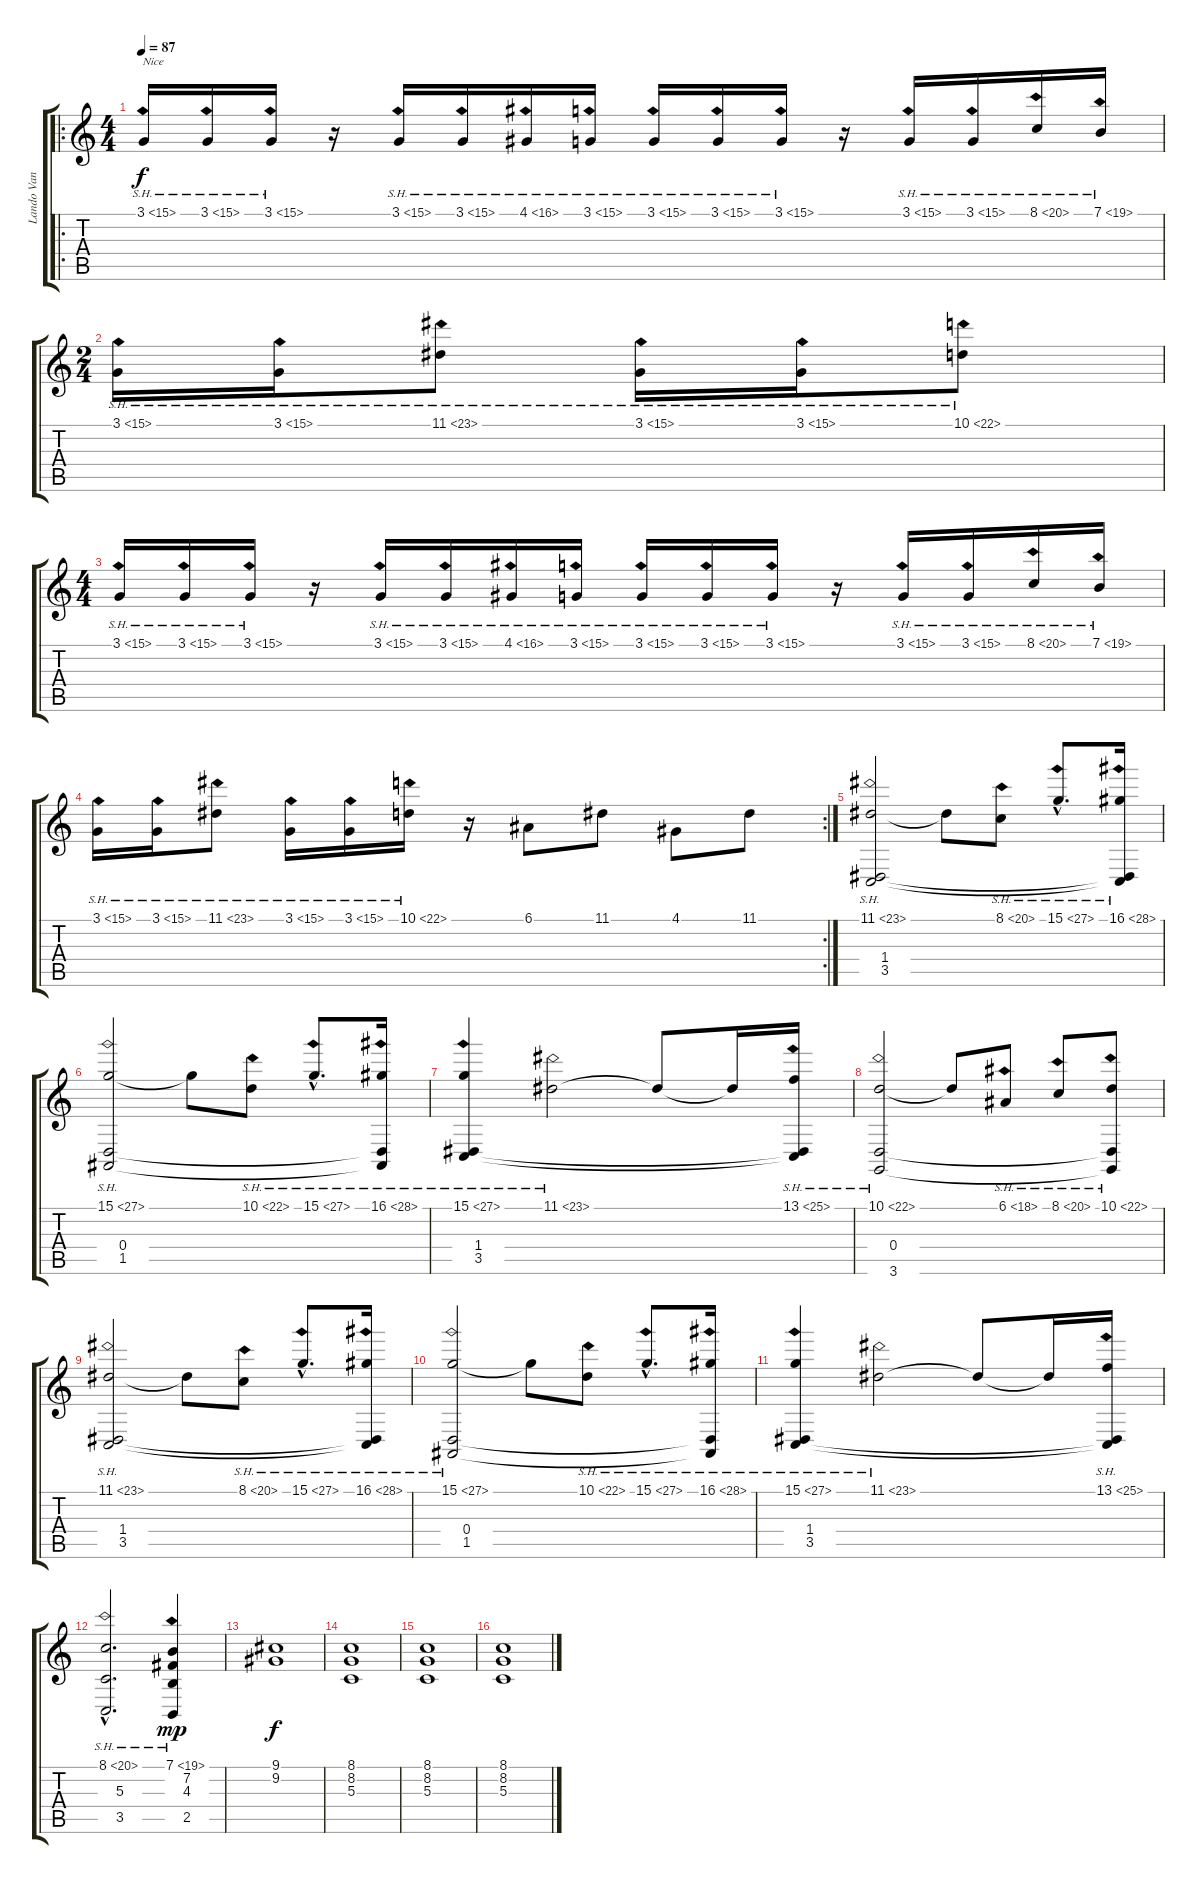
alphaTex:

\track ("Lando Van Gils" "Lando Van ") {instrument stringensemble1}
\staff {score tabs}
\tuning (E4 B3 G3 D3 A2 E2) {hide}
\ro
\ts (4 4)
\tempo 87
\clef g2
\ks c
3.1{sh 12}.16{txt "Nice" dy f} 3.1{sh 12}.16 3.1{sh 12}.16 r.16 3.1{sh 12}.16 3.1{sh 12}.16 4.1{sh 12}.16 3.1{sh 12}.16 3.1{sh 12}.16 3.1{sh 12}.16 3.1{sh 12}.16 r.16 3.1{sh 12}.16 3.1{sh 12}.16 8.1{sh 12}.16 7.1{sh 12}.16 |
\ts (2 4)
3.1{sh 12}.16 3.1{sh 12}.16 11.1{sh 12}.8 3.1{sh 12}.16 3.1{sh 12}.16 10.1{sh 12}.8 |
\ts (4 4)
3.1{sh 12}.16 3.1{sh 12}.16 3.1{sh 12}.16 r.16 3.1{sh 12}.16 3.1{sh 12}.16 4.1{sh 12}.16 3.1{sh 12}.16 3.1{sh 12}.16 3.1{sh 12}.16 3.1{sh 12}.16 r.16 3.1{sh 12}.16 3.1{sh 12}.16 8.1{sh 12}.16 7.1{sh 12}.16 |
\rc 2
3.1{sh 12}.16 3.1{sh 12}.16 11.1{sh 12}.8 3.1{sh 12}.16 3.1{sh 12}.16 10.1{sh 12}.16 r.16 6.1.8 11.1.8 4.1.8 11.1.8 |
(11.1{sh 12} 1.4 3.5).2{volume 15} 11.1{t}.8 8.1{sh 12}.8 15.1{sh 12 hac}.8{d} (16.1{sh 12} 1.4{t} 3.5{t}).16 |
(15.1{sh 12} 0.4 1.5).2 15.1{t}.8 10.1{sh 12}.8 15.1{sh 12 hac}.8{d} (16.1{sh 12} 0.4{t} 1.5{t}).16 |
(15.1{sh 12} 1.4 3.5).4 11.1{sh 12}.2 11.1{t}.8 11.1{t}.16 (13.1{sh 12} 1.4{t} 3.5{t}).16 |
(10.1{sh 12} 0.4 3.6).2 10.1{t}.8 6.1{sh 12}.8 8.1{sh 12}.8 (10.1{sh 12} 0.4{t} 3.6{t}).8 |
(11.1{sh 12} 1.4 3.5).2 11.1{t}.8 8.1{sh 12}.8 15.1{sh 12 hac}.8{d} (16.1{sh 12} 1.4{t} 3.5{t}).16 |
(15.1{sh 12} 0.4 1.5).2 15.1{t}.8 10.1{sh 12}.8 15.1{sh 12 hac}.8{d} (16.1{sh 12} 0.4{t} 1.5{t}).16 |
(15.1{sh 12} 1.4 3.5).4 11.1{sh 12}.2 11.1{t}.8 11.1{t}.16 (13.1{sh 12} 1.4{t} 3.5{t}).16 |
(8.1{sh 12 hac} 5.3{hac} 3.5{hac}).2{d volume 11} (7.1{sh 12} 7.2 4.3 2.5).4{dy mp} |
(9.1 9.2).1{dy f} |
(8.1 8.2 5.3).1 |
(8.1 8.2 5.3).1 |
(8.1 8.2 5.3).1
